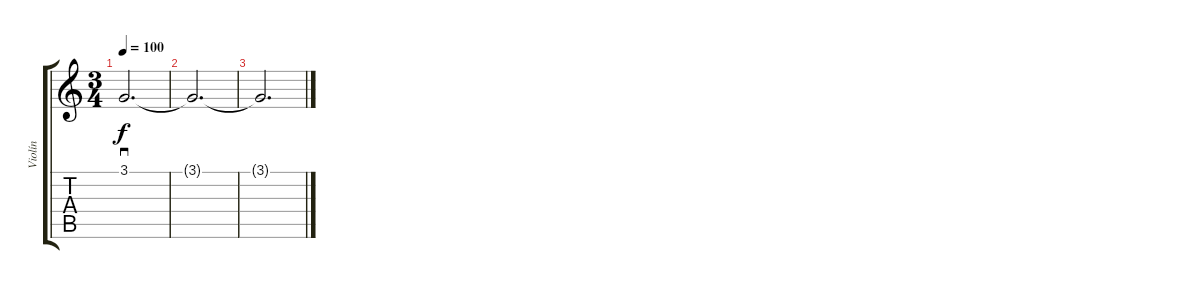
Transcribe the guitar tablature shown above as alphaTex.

\track ("Violín" "Violín") {instrument violin}
\staff {score tabs}
\tuning (E4 B3 G3 D3 A2 E2) {hide}
\ts (3 4)
\tempo 100
\clef g2
\ks c
3.1.2{d sd dy f volume 0} |
3.1{t}.2{d} |
3.1{t}.2{d}
